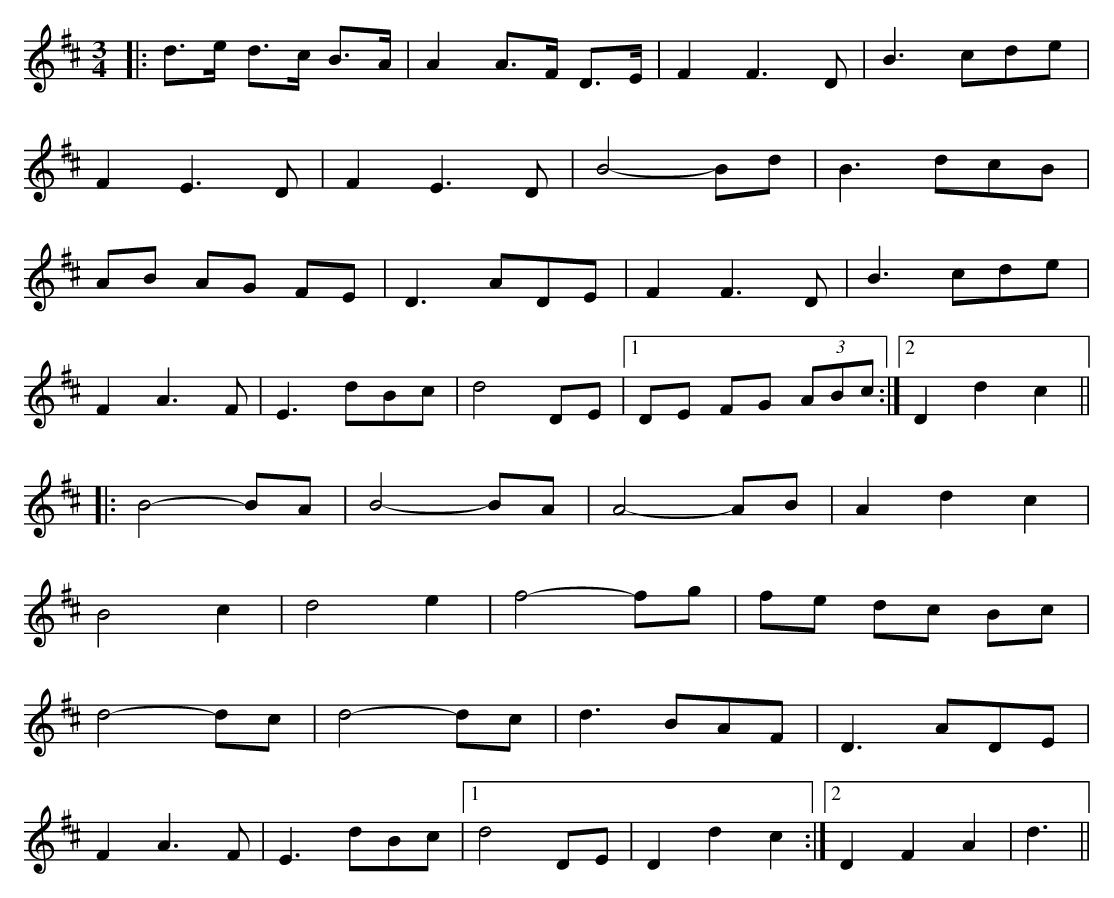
X:1
M:3/4
K:D
|:d>e d>c B>A|A2 A>F D>E|F2 F3 D|B3 cde|
F2 E3 D|F2 E3 D|B4- Bd|B3 dcB|
AB AG FE|D3 ADE|F2 F3 D|B3 cde|
F2 A3 F|E3 dBc|d4- DE|1 DE FG (3ABc:|2 D2 d2 c2||
|:B4- BA|B4- BA|A4- AB|A2 d2 c2|
B4 c2|d4 e2|f4- fg|fe dc Bc|
d4- dc|d4- dc|d3 BAF|D3 ADE|
F2 A3 F|E3 dBc|1 d4- DE|D2 d2 c2:|2 D2 F2 A2|d3||
